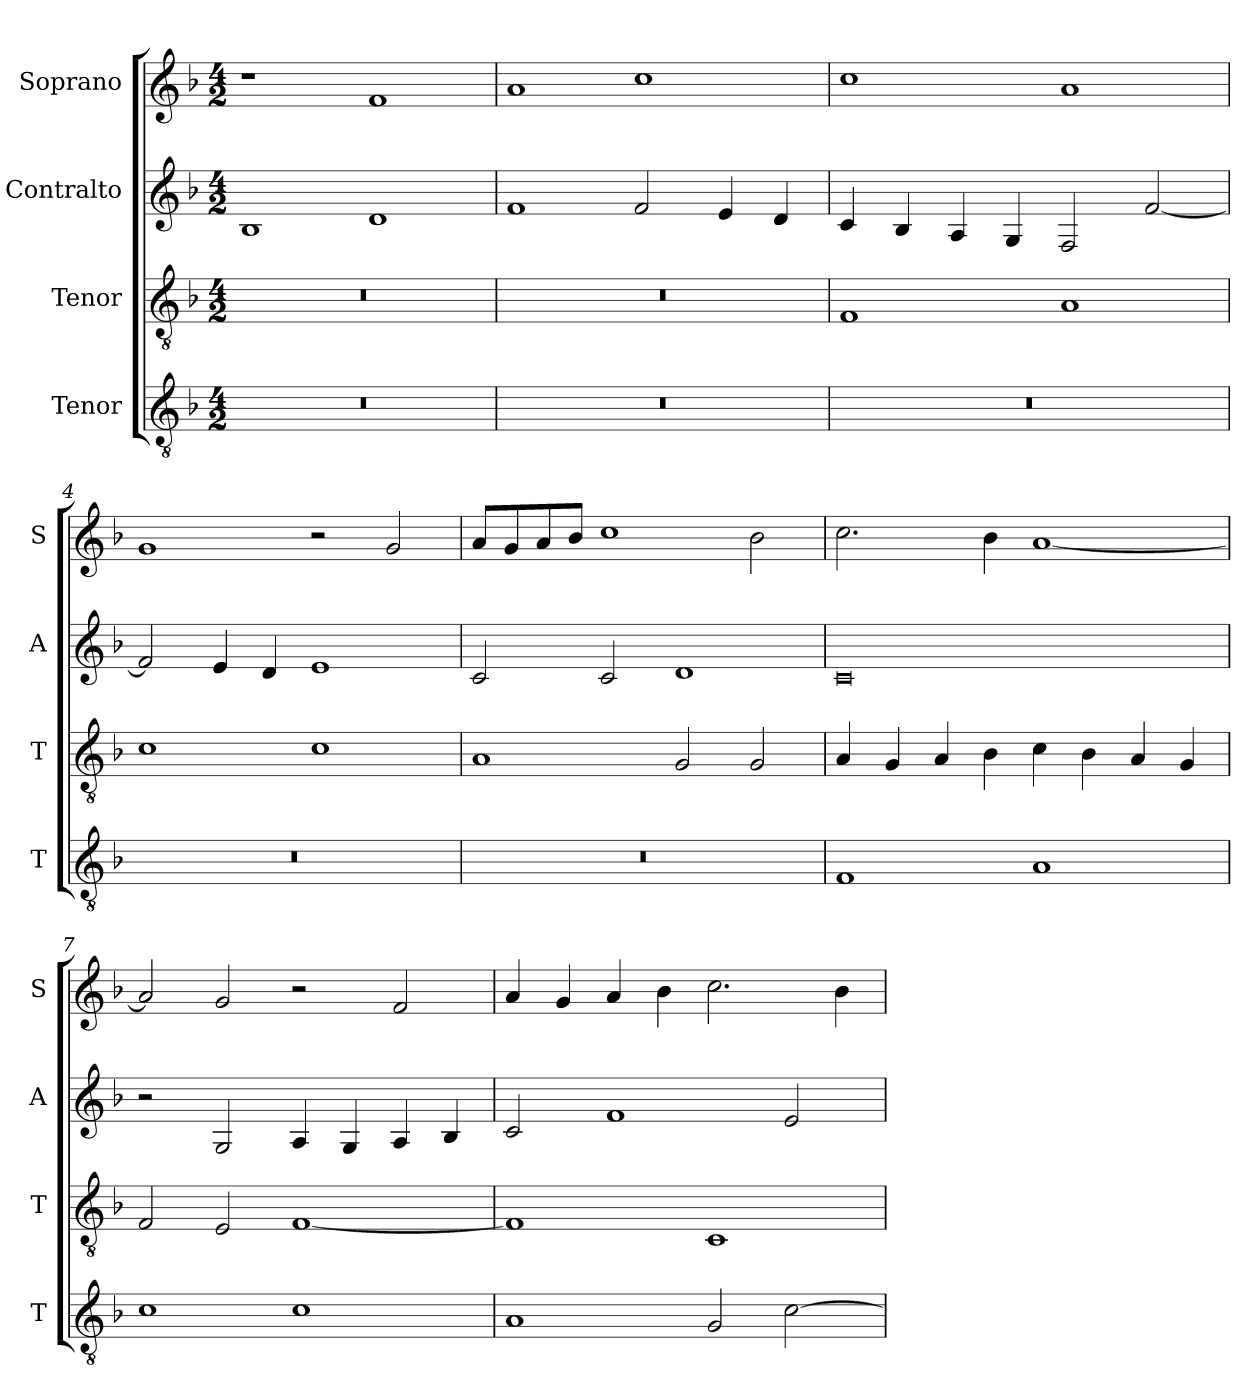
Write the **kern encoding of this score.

**kern	**kern	**kern	**kern
*part4	*part3	*part2	*part1
*staff4	*staff3	*staff2	*staff1
*I"Tenor	*I"Tenor	*I"Contralto	*I"Soprano
*I'T	*I'T	*I'A	*I'S
*clefGv2	*clefGv2	*clefG2	*clefG2
*k[b-]	*k[b-]	*k[b-]	*k[b-]
*F:ion	*F:ion	*F:ion	*F:ion
*M4/2	*M4/2	*M4/2	*M4/2
=1	=1	=1	=1
0r	0r	1B-	1r
.	.	1d	1f
=2	=2	=2	=2
0r	0r	1f	1a
.	.	2f	1cc
.	.	4e	.
.	.	4d	.
=3	=3	=3	=3
0r	1F	4c	1cc
.	.	4B-	.
.	.	4A	.
.	.	4G	.
.	1A	2F	1a
.	.	[2f	.
=4	=4	=4	=4
0r	1c	2f]	1g
.	.	4e	.
.	.	4d	.
.	1c	1e	2r
.	.	.	2g
=5	=5	=5	=5
0r	1A	2c	8a/L
.	.	.	8g/
.	.	.	8a/
.	.	.	8b-/J
.	.	2c	1cc
.	2G	1d	.
.	2G	.	2b-
=6	=6	=6	=6
1F	4A	0c	2.cc
.	4G	.	.
.	4A	.	.
.	4B-	.	4b-
1A	4c	.	[1a
.	4B-	.	.
.	4A	.	.
.	4G	.	.
=7	=7	=7	=7
1c	2F	2r	2a]
.	2E	2G	2g
1c	[1F	4A	2r
.	.	4G	.
.	.	4A	2f
.	.	4B-	.
=8	=8	=8	=8
1A	1F]	2c	4a
.	.	.	4g
.	.	1f	4a
.	.	.	4b-
2G	1C	.	2.cc
[2c	.	2e	.
.	.	.	4b-
=	=	=	=
*-	*-	*-	*-
